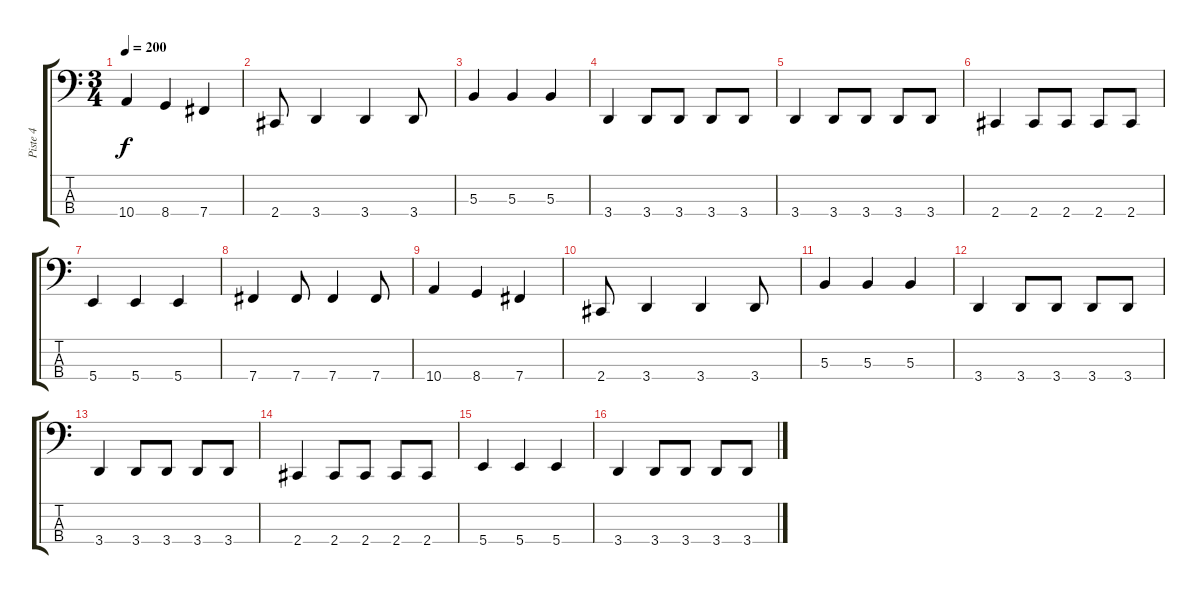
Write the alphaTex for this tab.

\track ("Piste 4" "Piste 4") {instrument slapbass2}
\staff {score tabs}
\tuning (E2 B1 Gb1 B0) {hide}
\ts (3 4)
\tempo 200
\clef f4
\ks c
10.4.4{dy f} 8.4.4 7.4.4 |
2.4.8 3.4.4 3.4.4 3.4.8 |
5.3.4 5.3.4 5.3.4 |
3.4.4 3.4.8 3.4.8 3.4.8 3.4.8 |
3.4.4 3.4.8 3.4.8 3.4.8 3.4.8 |
2.4.4 2.4.8 2.4.8 2.4.8 2.4.8 |
5.4.4 5.4.4 5.4.4 |
7.4.4 7.4.8 7.4.4 7.4.8 |
10.4.4 8.4.4 7.4.4 |
2.4.8 3.4.4 3.4.4 3.4.8 |
5.3.4 5.3.4 5.3.4 |
3.4.4 3.4.8 3.4.8 3.4.8 3.4.8 |
3.4.4 3.4.8 3.4.8 3.4.8 3.4.8 |
2.4.4 2.4.8 2.4.8 2.4.8 2.4.8 |
5.4.4 5.4.4 5.4.4 |
3.4.4 3.4.8 3.4.8 3.4.8 3.4.8
